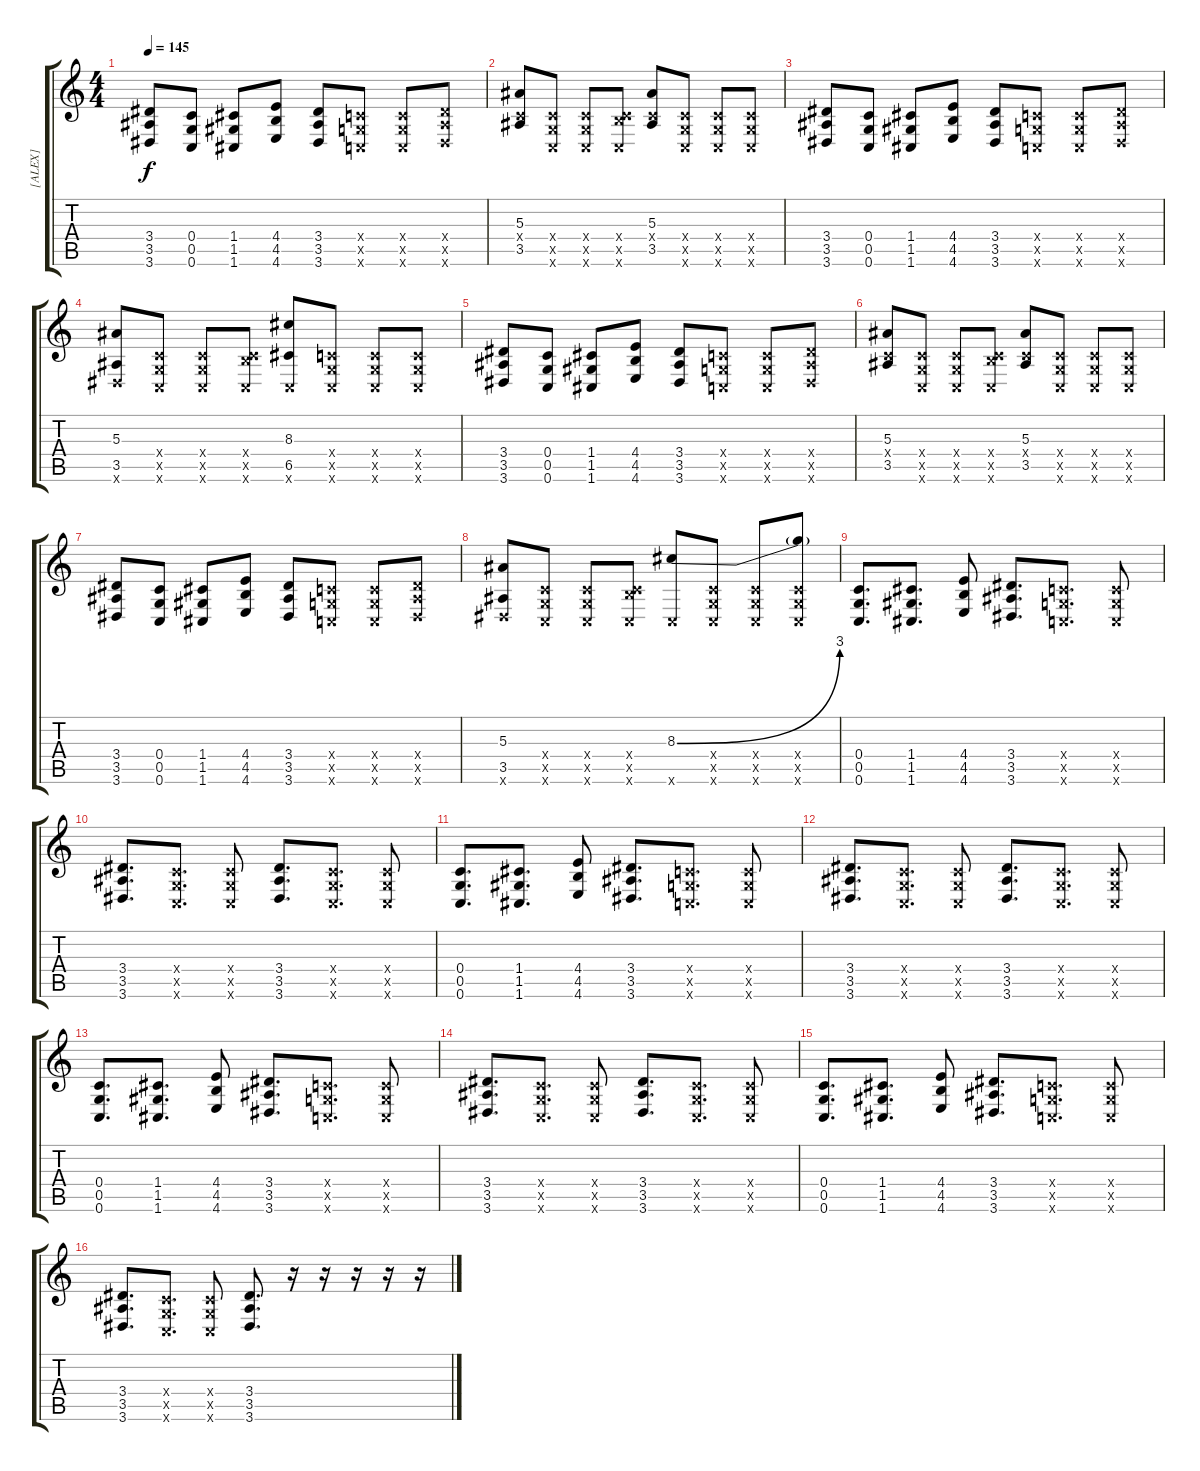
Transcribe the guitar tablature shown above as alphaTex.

\track ("[ALEX]" "[ALEX]") {instrument overdrivenguitar}
\staff {score tabs}
\tuning (D4 A3 F3 C3 G2 C2) {hide}
\ts (4 4)
\tempo 145
\clef g2
\ks c
(3.4 3.5 3.6).8{dy f} (0.4 0.5 0.6).8 (1.4 1.5 1.6).8 (4.4 4.5 4.6).8 (3.4 3.5 3.6).8 (0.4{x} 0.5{x} 0.6{x}).8 (0.4{x} 0.5{x} 0.6{x}).8 (3.4{x} 3.5{x} 3.6{x}).8 |
(5.3 0.4{x} 3.5).8 (0.4{x} 0.5{x} 0.6{x}).8 (0.4{x} 0.5{x} 0.6{x}).8 (0.4{x} 4.5{x} 0.6{x}).8 (5.3 0.4{x} 3.5).8 (0.4{x} 0.5{x} 0.6{x}).8 (0.4{x} 0.5{x} 0.6{x}).8 (0.4{x} 0.5{x} 0.6{x}).8 |
(3.4 3.5 3.6).8 (0.4 0.5 0.6).8 (1.4 1.5 1.6).8 (4.4 4.5 4.6).8 (3.4 3.5 3.6).8 (0.4{x} 0.5{x} 0.6{x}).8 (0.4{x} 0.5{x} 0.6{x}).8 (3.4{x} 3.5{x} 3.6{x}).8 |
(5.3 3.5 3.6{x}).8 (0.4{x} 0.5{x} 0.6{x}).8 (0.4{x} 0.5{x} 0.6{x}).8 (0.4{x} 4.5{x} 0.6{x}).8 (8.3 6.5 0.6{x}).8 (0.4{x} 0.5{x} 0.6{x}).8 (0.4{x} 0.5{x} 0.6{x}).8 (0.4{x} 0.5{x} 0.6{x}).8 |
(3.4 3.5 3.6).8 (0.4 0.5 0.6).8 (1.4 1.5 1.6).8 (4.4 4.5 4.6).8 (3.4 3.5 3.6).8 (0.4{x} 0.5{x} 0.6{x}).8 (0.4{x} 0.5{x} 0.6{x}).8 (3.4{x} 3.5{x} 3.6{x}).8 |
(5.3 0.4{x} 3.5).8 (0.4{x} 0.5{x} 0.6{x}).8 (0.4{x} 0.5{x} 0.6{x}).8 (0.4{x} 4.5{x} 0.6{x}).8 (5.3 0.4{x} 3.5).8 (0.4{x} 0.5{x} 0.6{x}).8 (0.4{x} 0.5{x} 0.6{x}).8 (0.4{x} 0.5{x} 0.6{x}).8 |
(3.4 3.5 3.6).8 (0.4 0.5 0.6).8 (1.4 1.5 1.6).8 (4.4 4.5 4.6).8 (3.4 3.5 3.6).8 (0.4{x} 0.5{x} 0.6{x}).8 (0.4{x} 0.5{x} 0.6{x}).8 (3.4{x} 3.5{x} 3.6{x}).8 |
(5.3 3.5 3.6{x}).8 (0.4{x} 0.5{x} 0.6{x}).8 (0.4{x} 0.5{x} 0.6{x}).8 (0.4{x} 4.5{x} 0.6{x}).8 (8.3{be (bend 0 0 60 12)} 0.6{x}).8 (0.4{x} 0.5{x} 0.6{x}).8 (0.4{x} 0.5{x} 0.6{x}).8 (8.3{t} 0.4{x} 0.5{x} 0.6{x}).8 |
(0.4 0.5 0.6).8{d} (1.4 1.5 1.6).8{d} (4.4 4.5 4.6).8 (3.4 3.5 3.6).8{d} (0.4{x} 0.5{x} 0.6{x}).8{d} (0.4{x} 0.5{x} 0.6{x}).8 |
(3.4 3.5 3.6).8{d} (0.4{x} 0.5{x} 0.6{x}).8{d} (0.4{x} 0.5{x} 0.6{x}).8 (3.4 3.5 3.6).8{d} (0.4{x} 0.5{x} 0.6{x}).8{d} (0.4{x} 0.5{x} 0.6{x}).8 |
(0.4 0.5 0.6).8{d} (1.4 1.5 1.6).8{d} (4.4 4.5 4.6).8 (3.4 3.5 3.6).8{d} (0.4{x} 0.5{x} 0.6{x}).8{d} (0.4{x} 0.5{x} 0.6{x}).8 |
(3.4 3.5 3.6).8{d} (0.4{x} 0.5{x} 0.6{x}).8{d} (0.4{x} 0.5{x} 0.6{x}).8 (3.4 3.5 3.6).8{d} (0.4{x} 0.5{x} 0.6{x}).8{d} (0.4{x} 0.5{x} 0.6{x}).8 |
(0.4 0.5 0.6).8{d} (1.4 1.5 1.6).8{d} (4.4 4.5 4.6).8 (3.4 3.5 3.6).8{d} (0.4{x} 0.5{x} 0.6{x}).8{d} (0.4{x} 0.5{x} 0.6{x}).8 |
(3.4 3.5 3.6).8{d} (0.4{x} 0.5{x} 0.6{x}).8{d} (0.4{x} 0.5{x} 0.6{x}).8 (3.4 3.5 3.6).8{d} (0.4{x} 0.5{x} 0.6{x}).8{d} (0.4{x} 0.5{x} 0.6{x}).8 |
(0.4 0.5 0.6).8{d} (1.4 1.5 1.6).8{d} (4.4 4.5 4.6).8 (3.4 3.5 3.6).8{d} (0.4{x} 0.5{x} 0.6{x}).8{d} (0.4{x} 0.5{x} 0.6{x}).8 |
(3.4 3.5 3.6).8{d} (0.4{x} 0.5{x} 0.6{x}).8{d} (0.4{x} 0.5{x} 0.6{x}).8 (3.4 3.5 3.6).8{d} r.16 r.16 r.16 r.16 r.16
